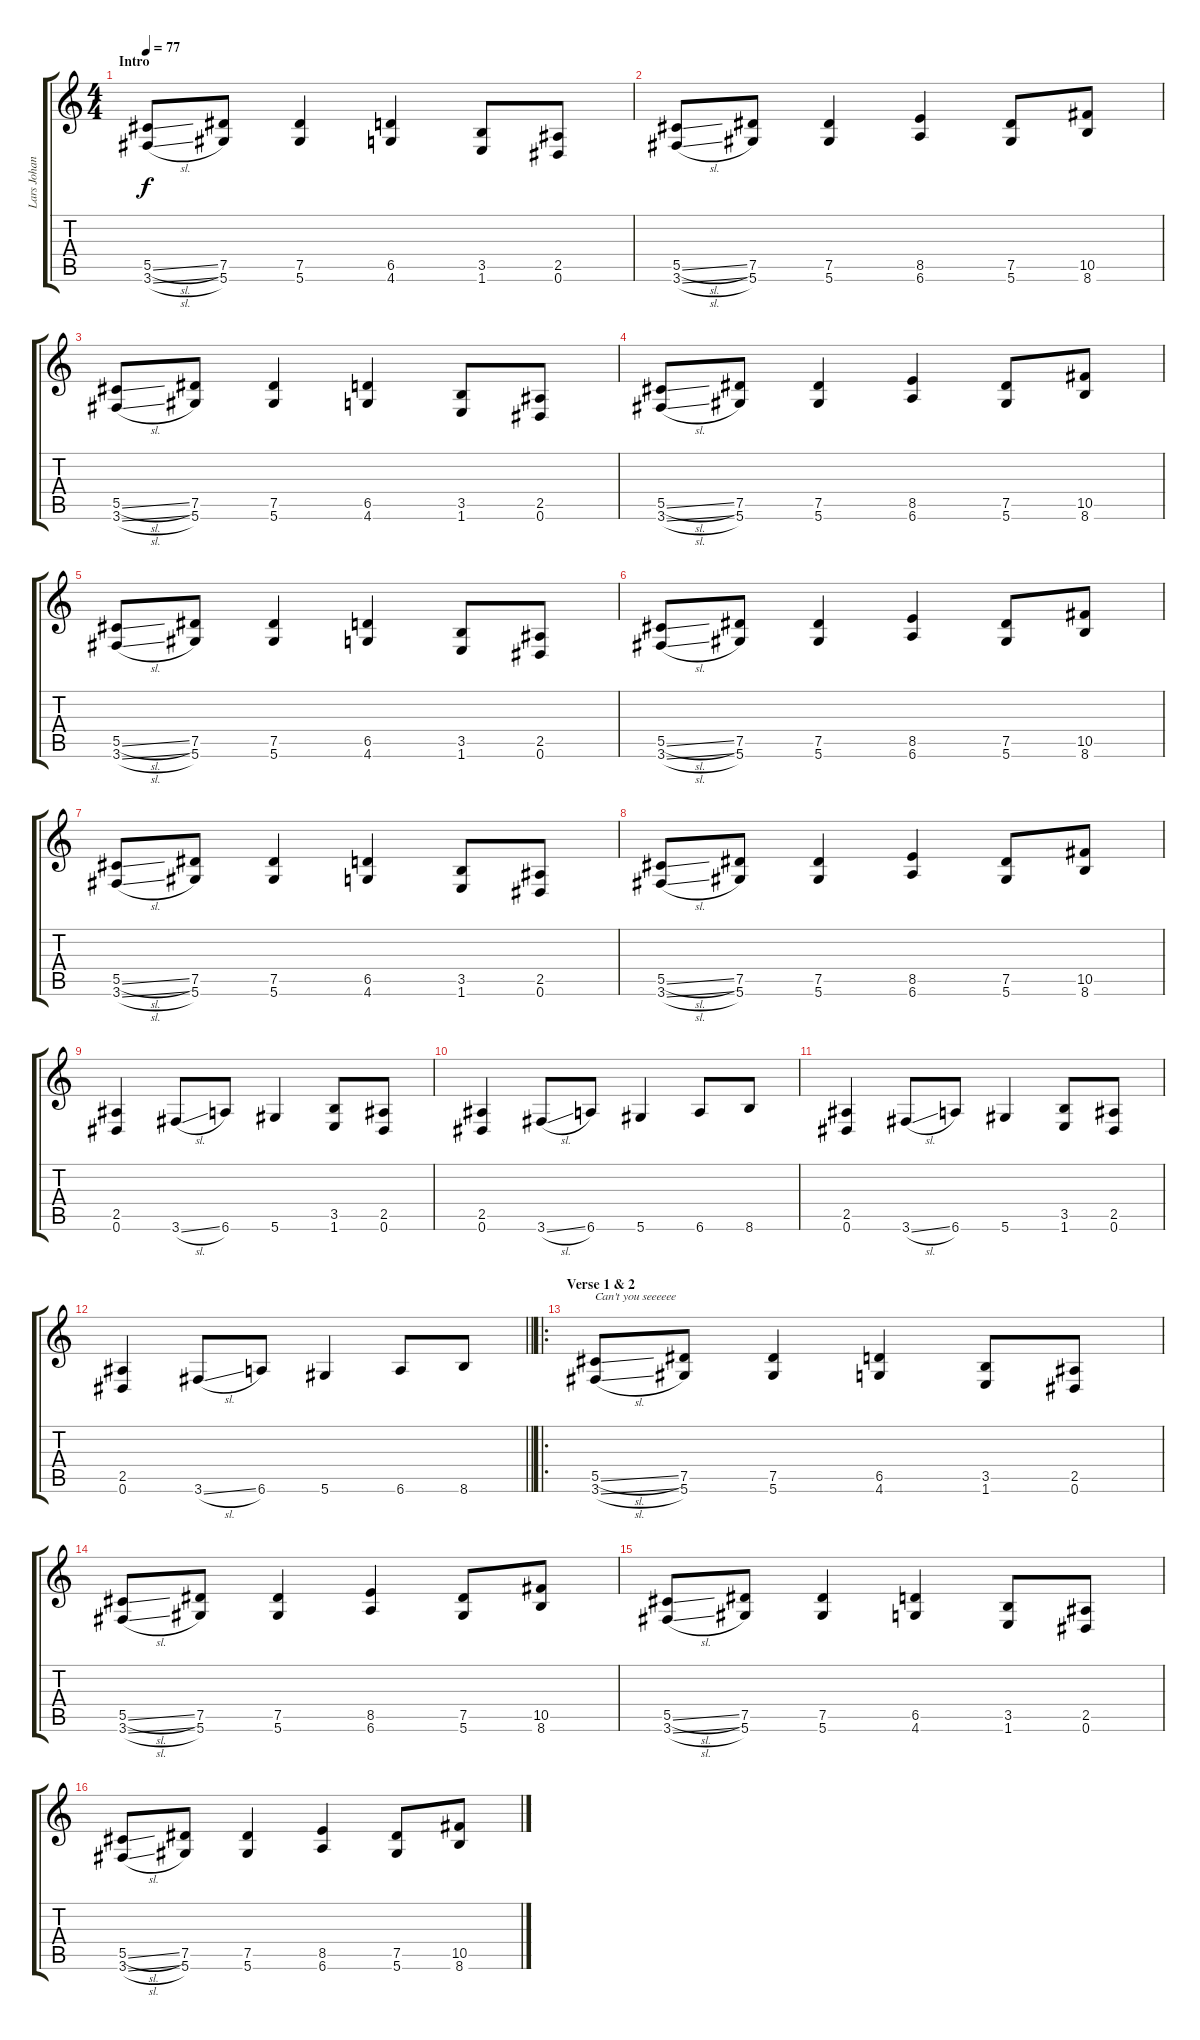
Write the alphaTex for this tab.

\track ("Lars Johansson" "Lars Johan") {instrument distortionguitar}
\staff {score tabs}
\tuning (Eb4 Bb3 Gb3 Db3 Ab2 Eb2) {hide}
\ts (4 4)
\section ("" "Intro")
\tempo 77
\clef g2
\ks c
(5.5{sl} 3.6{sl}).8{dy f instrument distortionguitar} (7.5 5.6).8 (7.5 5.6).4 (6.5 4.6).4 (3.5 1.6).8 (2.5 0.6).8 |
(5.5{sl} 3.6{sl}).8 (7.5 5.6).8 (7.5 5.6).4 (8.5 6.6).4 (7.5 5.6).8 (10.5 8.6).8 |
(5.5{sl} 3.6{sl}).8 (7.5 5.6).8 (7.5 5.6).4 (6.5 4.6).4 (3.5 1.6).8 (2.5 0.6).8 |
(5.5{sl} 3.6{sl}).8 (7.5 5.6).8 (7.5 5.6).4 (8.5 6.6).4 (7.5 5.6).8 (10.5 8.6).8 |
(5.5{sl} 3.6{sl}).8 (7.5 5.6).8 (7.5 5.6).4 (6.5 4.6).4 (3.5 1.6).8 (2.5 0.6).8 |
(5.5{sl} 3.6{sl}).8 (7.5 5.6).8 (7.5 5.6).4 (8.5 6.6).4 (7.5 5.6).8 (10.5 8.6).8 |
(5.5{sl} 3.6{sl}).8 (7.5 5.6).8 (7.5 5.6).4 (6.5 4.6).4 (3.5 1.6).8 (2.5 0.6).8 |
(5.5{sl} 3.6{sl}).8 (7.5 5.6).8 (7.5 5.6).4 (8.5 6.6).4 (7.5 5.6).8 (10.5 8.6).8 |
(2.5 0.6).4 3.6{sl}.8 6.6.8 5.6.4 (3.5 1.6).8 (2.5 0.6).8 |
(2.5 0.6).4 3.6{sl}.8 6.6.8 5.6.4 6.6.8 8.6.8 |
(2.5 0.6).4 3.6{sl}.8 6.6.8 5.6.4 (3.5 1.6).8 (2.5 0.6).8 |
\barLineRight lightlight
(2.5 0.6).4 3.6{sl}.8 6.6.8 5.6.4 6.6.8 8.6.8 |
\ro
\section ("" "Verse 1 & 2")
(5.5{sl} 3.6{sl}).8{txt "Can't you seeeeee"} (7.5 5.6).8 (7.5 5.6).4 (6.5 4.6).4 (3.5 1.6).8 (2.5 0.6).8 |
(5.5{sl} 3.6{sl}).8 (7.5 5.6).8 (7.5 5.6).4 (8.5 6.6).4 (7.5 5.6).8 (10.5 8.6).8 |
(5.5{sl} 3.6{sl}).8 (7.5 5.6).8 (7.5 5.6).4 (6.5 4.6).4 (3.5 1.6).8 (2.5 0.6).8 |
(5.5{sl} 3.6{sl}).8 (7.5 5.6).8 (7.5 5.6).4 (8.5 6.6).4 (7.5 5.6).8 (10.5 8.6).8
